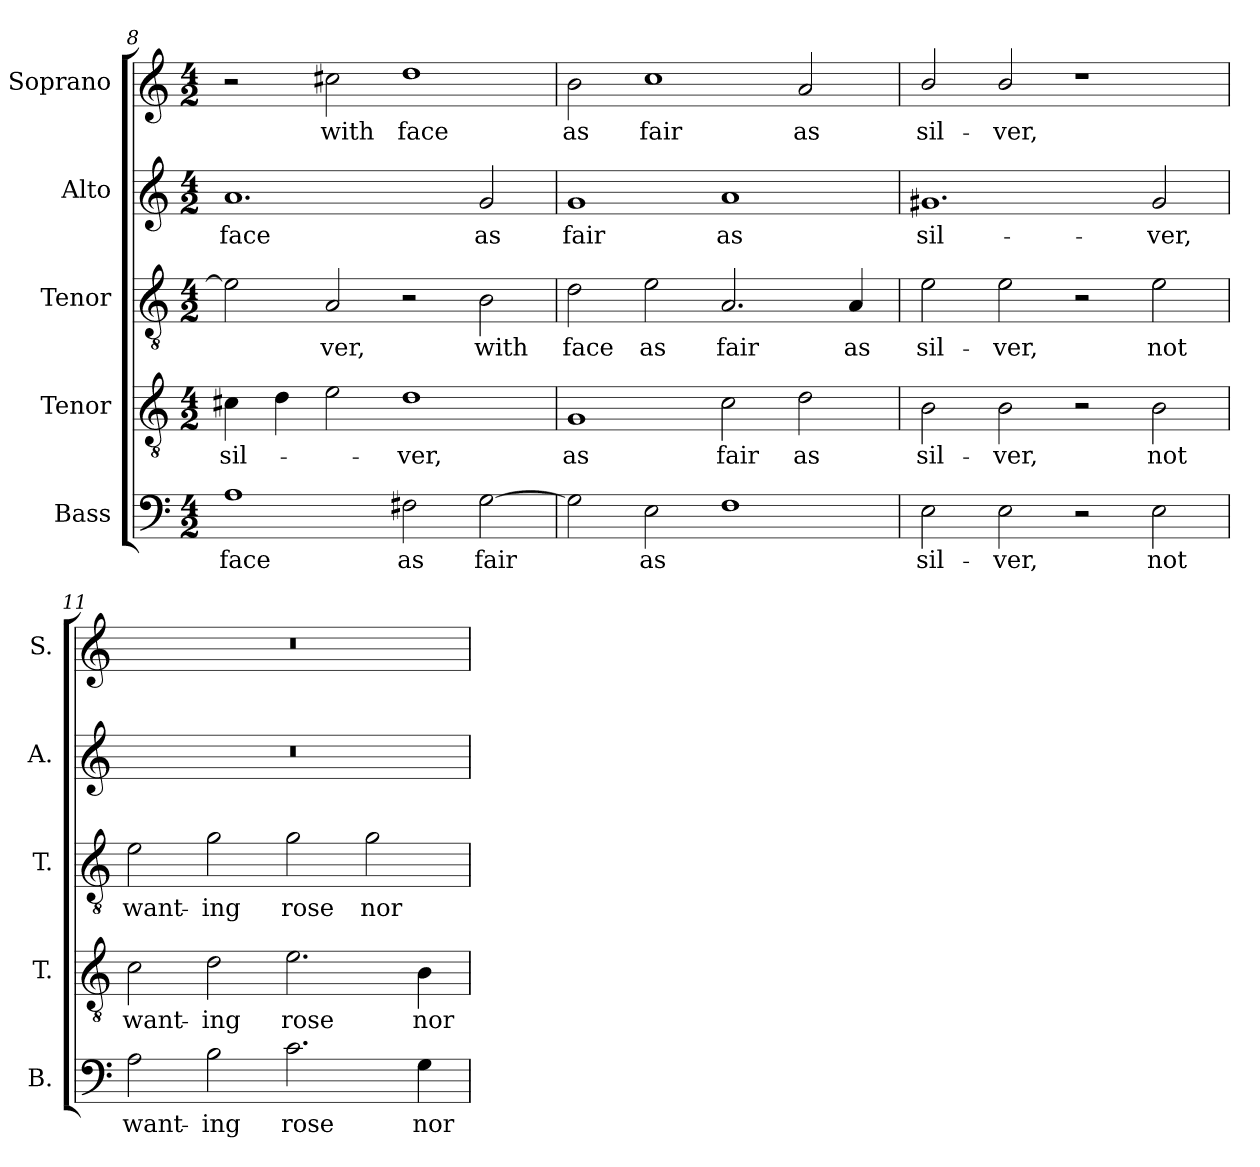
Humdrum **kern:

**kern	**text	**kern	**text	**kern	**text	**kern	**text	**kern	**text
*part5	*part5	*part4	*part4	*part3	*part3	*part2	*part2	*part1	*part1
*staff5	*staff5	*staff4	*staff4	*staff3	*staff3	*staff2	*staff2	*staff1	*staff1
*I"Bass	*	*I"Tenor	*	*I"Tenor	*	*I"Alto	*	*I"Soprano	*
*I'B.	*	*I'T.	*	*I'T.	*	*I'A.	*	*I'S.	*
*clefF4	*	*clefGv2	*	*clefGv2	*	*clefG2	*	*clefG2	*
*	*	*ITrd7c12	*	*ITrd7c12	*	*	*	*	*
*k[]	*	*k[]	*	*k[]	*	*k[]	*	*k[]	*
*C:	*	*C:	*	*C:	*	*C:	*	*C:	*
*M4/2	*	*M4/2	*	*M4/2	*	*M4/2	*	*M4/2	*
=8	=8	=8	=8	=8	=8	=8	=8	=8	=8
!	!LO:LY:b:color=#000000	!	!	!	!	!	!	!	!
!	!	!	!LO:LY:b:color=#000000	!	!	!	!	!	!
!	!	!	!	!	!	!	!LO:LY:b:color=#000000	!	!
1Ai	face	4C#Xi\	sil-	2Ei\]	.	1.ai	face	2r	.
.	.	4Di\	.	.	.	.	.	.	.
!	!	!	!	!	!LO:LY:b:color=#000000	!	!	!	!
!	!	!	!	!	!	!	!	!	!LO:LY:b:color=#000000
.	.	2Ei\	.	2AAi/	-ver,	.	.	2cc#Xi\	with
!	!LO:LY:b:color=#000000	!	!	!	!	!	!	!	!
!	!	!	!LO:LY:b:color=#000000	!	!	!	!	!	!
!	!	!	!	!	!	!	!	!	!LO:LY:b:color=#000000
2F#Xi\	as	1Di	-ver,	2r	.	.	.	1ddi	face
!	!LO:LY:b:color=#000000	!	!	!	!	!	!	!	!
!	!	!	!	!	!LO:LY:b:color=#000000	!	!	!	!
!	!	!	!	!	!	!	!LO:LY:b:color=#000000	!	!
[2Gi\	fair	.	.	2BBi\	with	2gi/	as	.	.
!!LO:LB:g=z
=9	=9	=9	=9	=9	=9	=9	=9	=9	=9
!	!	!	!LO:LY:b:color=#000000	!	!	!	!	!	!
!	!	!	!	!	!LO:LY:b:color=#000000	!	!	!	!
!	!	!	!	!	!	!	!LO:LY:b:color=#000000	!	!
!	!	!	!	!	!	!	!	!	!LO:LY:b:color=#000000
2Gi\]	.	1GGi	as	2Di\	face	1gi	fair	2bi\	as
!	!LO:LY:b:color=#000000	!	!	!	!	!	!	!	!
!	!	!	!	!	!LO:LY:b:color=#000000	!	!	!	!
!	!	!	!	!	!	!	!	!	!LO:LY:b:color=#000000
2Ei\	as	.	.	2Ei\	as	.	.	1cci	fair
!	!	!	!LO:LY:b:color=#000000	!	!	!	!	!	!
!	!	!	!	!	!LO:LY:b:color=#000000	!	!	!	!
!	!	!	!	!	!	!	!LO:LY:b:color=#000000	!	!
1Fi	.	2Ci\	fair	2.AAi/	fair	1ai	as	.	.
!	!	!	!LO:LY:b:color=#000000	!	!	!	!	!	!
!	!	!	!	!	!	!	!	!	!LO:LY:b:color=#000000
.	.	2Di\	as	.	.	.	.	2ai/	as
!	!	!	!	!	!LO:LY:b:color=#000000	!	!	!	!
.	.	.	.	4AAi/	as	.	.	.	.
=10	=10	=10	=10	=10	=10	=10	=10	=10	=10
!	!LO:LY:b:color=#000000	!	!	!	!	!	!	!	!
!	!	!	!LO:LY:b:color=#000000	!	!	!	!	!	!
!	!	!	!	!	!LO:LY:b:color=#000000	!	!	!	!
!	!	!	!	!	!	!	!LO:LY:b:color=#000000	!	!
!	!	!	!	!	!	!	!	!	!LO:LY:b:color=#000000
2Ei\	sil-	2BBi\	sil-	2Ei\	sil-	1.g#Xi	sil-	2bi/	sil-
!	!LO:LY:b:color=#000000	!	!	!	!	!	!	!	!
!	!	!	!LO:LY:b:color=#000000	!	!	!	!	!	!
!	!	!	!	!	!LO:LY:b:color=#000000	!	!	!	!
!	!	!	!	!	!	!	!	!	!LO:LY:b:color=#000000
2Ei\	-ver,	2BBi\	-ver,	2Ei\	-ver,	.	.	2bi/	-ver,
2r	.	2r	.	2r	.	.	.	1r	.
!	!LO:LY:b:color=#000000	!	!	!	!	!	!	!	!
!	!	!	!LO:LY:b:color=#000000	!	!	!	!	!	!
!	!	!	!	!	!LO:LY:b:color=#000000	!	!	!	!
!	!	!	!	!	!	!	!LO:LY:b:color=#000000	!	!
2Ei\	not	2BBi\	not	2Ei\	not	2g#i/	-ver,	.	.
=11	=11	=11	=11	=11	=11	=11	=11	=11	=11
!	!LO:LY:b:color=#000000	!	!	!	!	!	!	!	!
!	!	!	!LO:LY:b:color=#000000	!	!	!	!	!	!
!	!	!	!	!	!LO:LY:b:color=#000000	!LO:N:vis=1	!	!LO:N:vis=1	!
2Ai\	want-	2Ci\	want-	2Ei\	want-	0r	.	0r	.
!	!LO:LY:b:color=#000000	!	!	!	!	!	!	!	!
!	!	!	!LO:LY:b:color=#000000	!	!	!	!	!	!
!	!	!	!	!	!LO:LY:b:color=#000000	!	!	!	!
2Bi\	-ing	2Di\	-ing	2Gi\	-ing	.	.	.	.
!	!LO:LY:b:color=#000000	!	!	!	!	!	!	!	!
!	!	!	!LO:LY:b:color=#000000	!	!	!	!	!	!
!	!	!	!	!	!LO:LY:b:color=#000000	!	!	!	!
2.ci\	rose	2.Ei\	rose	2Gi\	rose	.	.	.	.
!	!	!	!	!	!LO:LY:b:color=#000000	!	!	!	!
.	.	.	.	2Gi\	nor	.	.	.	.
!	!LO:LY:b:color=#000000	!	!	!	!	!	!	!	!
!	!	!	!LO:LY:b:color=#000000	!	!	!	!	!	!
4Gi\	nor	4BBi\	nor	.	.	.	.	.	.
=	=	=	=	=	=	=	=	=	=
*-	*-	*-	*-	*-	*-	*-	*-	*-	*-
